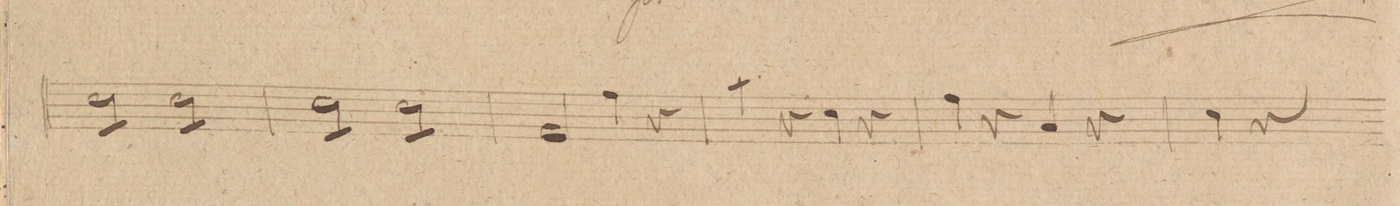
**kern	**dynam
*I"Baſso.	*
*clefF4	*
*k[f#c#g#]	*
*met(c|)	*
*M2/2	*
8E\L	.
8E\	.
8E\	.
8E\J	.
8E\L	.
8E\	.
8E\	.
8E\J	.
=85	=85
8E\L	.
8E\	.
8E\	.
8E\J	.
8E\L	.
8E\	.
8E\	.
8E\J	.
=86	=86
2AA/	.
4A\	.
4r	.
=87	=87
4c#\	.
4r	.
4E\	.
4r	.
=88	=88
4A\	.
4r	.
4C#/	.
4r	.
=89	=89
4E\	.
4r	.
*-	*-
